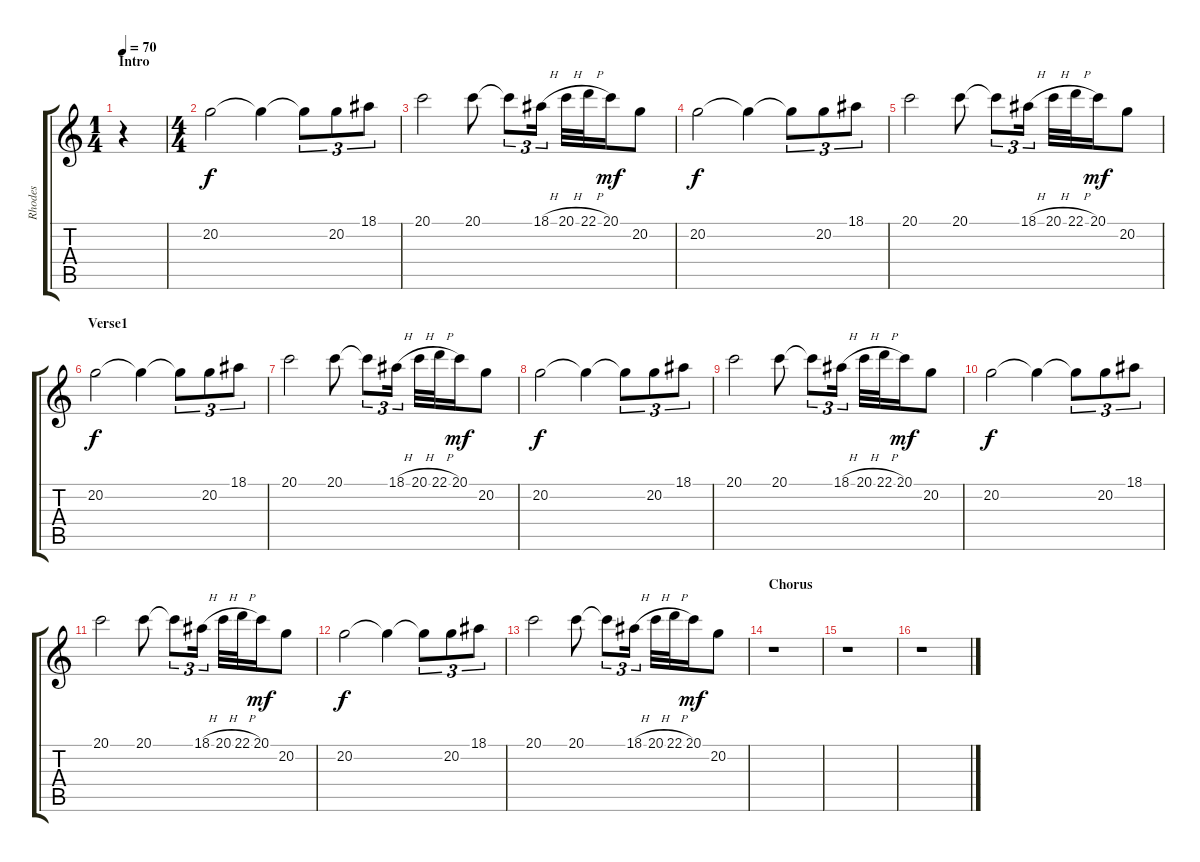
\track ("Rhodes" "Rhodes") {instrument electricpiano1}
\staff {score tabs}
\tuning (E4 B3 G3 D3 A2 E2) {hide}
\ts (1 4)
\section ("" "Intro")
\tempo 70
\clef g2
\ks c
r.4{dy f instrument electricpiano1} |
\ts (4 4)
20.2.2 20.2{t}.4 20.2{t}.8{tu (3 2)} 20.2.8{tu (3 2)} 18.1.8{tu (3 2)} |
20.1.2 20.1.8 20.1{t}.8{tu (3 2)} 18.1{h}.16{tu (3 2)} 20.1{h}.32 22.1{h}.32 20.1.16{dy mf} 20.2.8 |
20.2.2{dy f} 20.2{t}.4 20.2{t}.8{tu (3 2)} 20.2.8{tu (3 2)} 18.1.8{tu (3 2)} |
20.1.2 20.1.8 20.1{t}.8{tu (3 2)} 18.1{h}.16{tu (3 2)} 20.1{h}.32 22.1{h}.32 20.1.16{dy mf} 20.2.8 |
\section ("" "Verse1")
20.2.2{dy f} 20.2{t}.4 20.2{t}.8{tu (3 2)} 20.2.8{tu (3 2)} 18.1.8{tu (3 2)} |
20.1.2 20.1.8 20.1{t}.8{tu (3 2)} 18.1{h}.16{tu (3 2)} 20.1{h}.32 22.1{h}.32 20.1.16{dy mf} 20.2.8 |
20.2.2{dy f} 20.2{t}.4 20.2{t}.8{tu (3 2)} 20.2.8{tu (3 2)} 18.1.8{tu (3 2)} |
20.1.2 20.1.8 20.1{t}.8{tu (3 2)} 18.1{h}.16{tu (3 2)} 20.1{h}.32 22.1{h}.32 20.1.16{dy mf} 20.2.8 |
20.2.2{dy f} 20.2{t}.4 20.2{t}.8{tu (3 2)} 20.2.8{tu (3 2)} 18.1.8{tu (3 2)} |
20.1.2 20.1.8 20.1{t}.8{tu (3 2)} 18.1{h}.16{tu (3 2)} 20.1{h}.32 22.1{h}.32 20.1.16{dy mf} 20.2.8 |
20.2.2{dy f} 20.2{t}.4 20.2{t}.8{tu (3 2)} 20.2.8{tu (3 2)} 18.1.8{tu (3 2)} |
20.1.2 20.1.8 20.1{t}.8{tu (3 2)} 18.1{h}.16{tu (3 2)} 20.1{h}.32 22.1{h}.32 20.1.16{dy mf} 20.2.8 |
\section ("" "Chorus")
r.1 |
r.1 |
r.1
